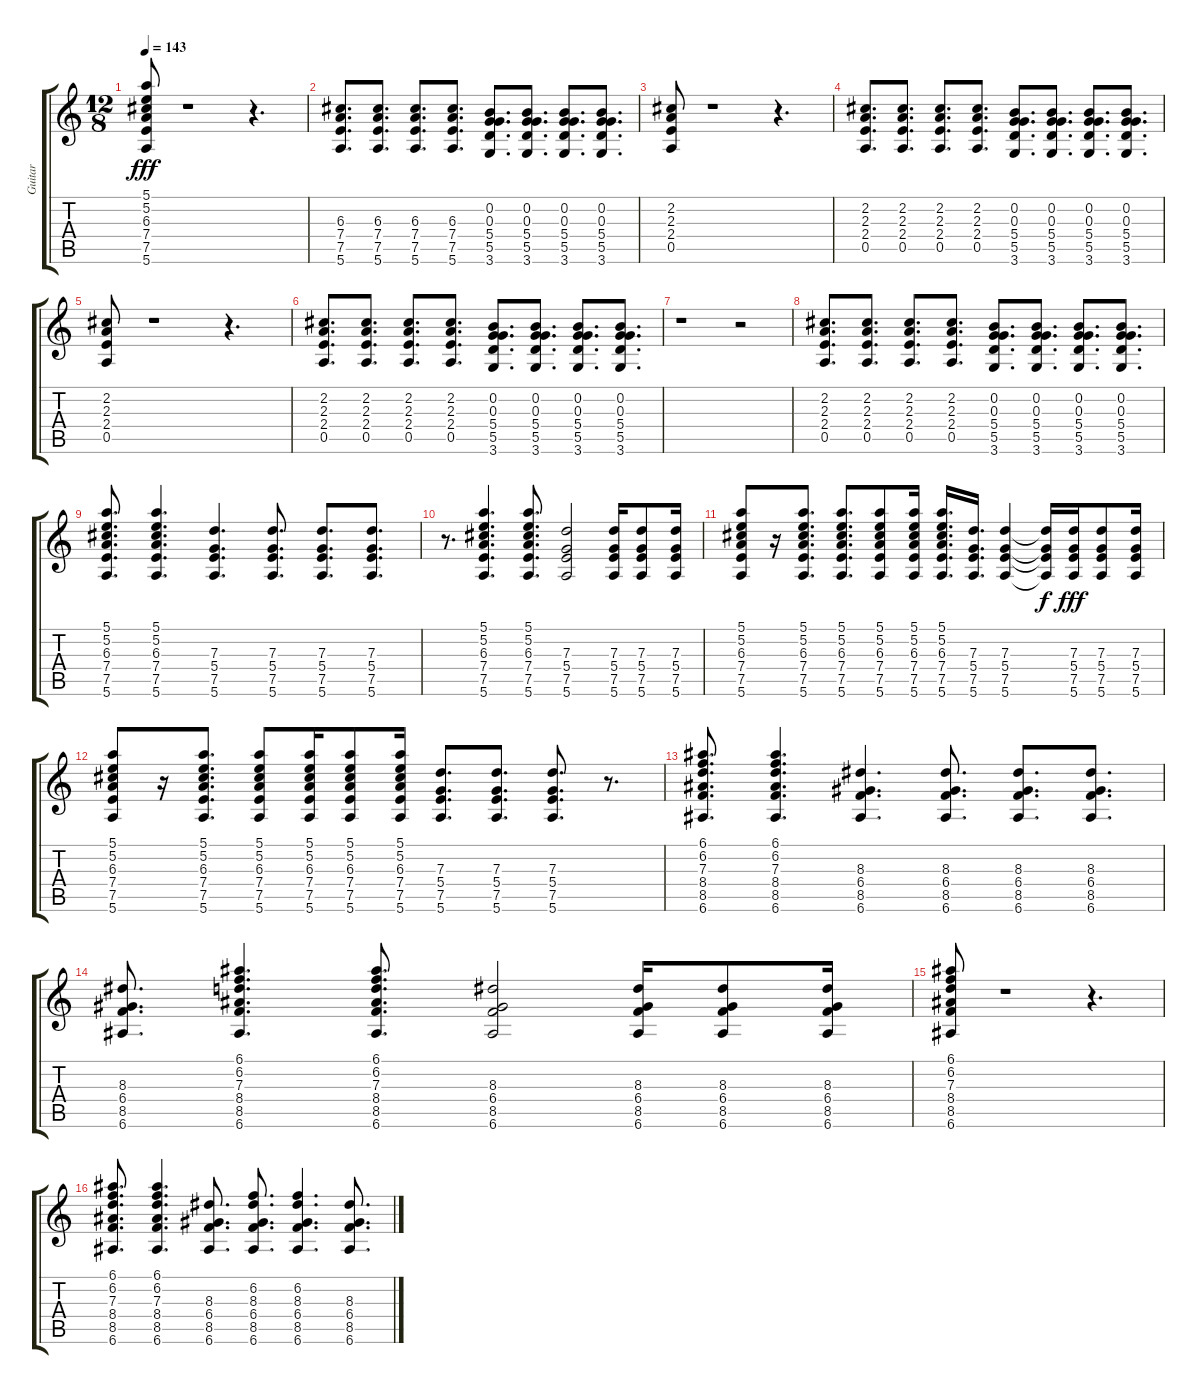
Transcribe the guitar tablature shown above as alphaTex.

\track ("Guitar" "Guitar") {instrument electricguitarclean}
\staff {score tabs}
\tuning (E4 B3 G3 D3 A2 E2) {hide}
\ts (12 8)
\tempo 143
\clef g2
\ks c
(5.1 5.2 6.3 7.4 7.5 5.6).8{dy fff} r.1 r.4{d} |
(6.3 7.4 7.5 5.6).8{d} (6.3 7.4 7.5 5.6).8{d} (6.3 7.4 7.5 5.6).8{d} (6.3 7.4 7.5 5.6).8{d} (0.2 0.3 5.4 5.5 3.6).8{d} (0.2 0.3 5.4 5.5 3.6).8{d} (0.2 0.3 5.4 5.5 3.6).8{d} (0.2 0.3 5.4 5.5 3.6).8{d} |
(2.2 2.3 2.4 0.5).8 r.1 r.4{d} |
(2.2 2.3 2.4 0.5).8{d} (2.2 2.3 2.4 0.5).8{d} (2.2 2.3 2.4 0.5).8{d} (2.2 2.3 2.4 0.5).8{d} (0.2 0.3 5.4 5.5 3.6).8{d} (0.2 0.3 5.4 5.5 3.6).8{d} (0.2 0.3 5.4 5.5 3.6).8{d} (0.2 0.3 5.4 5.5 3.6).8{d} |
(2.2 2.3 2.4 0.5).8 r.1 r.4{d} |
(2.2 2.3 2.4 0.5).8{d} (2.2 2.3 2.4 0.5).8{d} (2.2 2.3 2.4 0.5).8{d} (2.2 2.3 2.4 0.5).8{d} (0.2 0.3 5.4 5.5 3.6).8{d} (0.2 0.3 5.4 5.5 3.6).8{d} (0.2 0.3 5.4 5.5 3.6).8{d} (0.2 0.3 5.4 5.5 3.6).8{d} |
r.1 r.2 |
(2.2 2.3 2.4 0.5).8{d} (2.2 2.3 2.4 0.5).8{d} (2.2 2.3 2.4 0.5).8{d} (2.2 2.3 2.4 0.5).8{d} (0.2 0.3 5.4 5.5 3.6).8{d} (0.2 0.3 5.4 5.5 3.6).8{d} (0.2 0.3 5.4 5.5 3.6).8{d} (0.2 0.3 5.4 5.5 3.6).8{d} |
(5.1 5.2 6.3 7.4 7.5 5.6).8{d} (5.1 5.2 6.3 7.4 7.5 5.6).4{d} (7.3 5.4 7.5 5.6).4{d} (7.3 5.4 7.5 5.6).8{d} (7.3 5.4 7.5 5.6).8{d} (7.3 5.4 7.5 5.6).8{d} |
r.8{d} (5.1 5.2 6.3 7.4 7.5 5.6).4{d} (5.1 5.2 6.3 7.4 7.5 5.6).8{d} (7.3 5.4 7.5 5.6).2 (7.3 5.4 7.5 5.6).16 (7.3 5.4 7.5 5.6).8 (7.3 5.4 7.5 5.6).16 |
(5.1 5.2 6.3 7.4 7.5 5.6).8 r.16 (5.1 5.2 6.3 7.4 7.5 5.6).8{d} (5.1 5.2 6.3 7.4 7.5 5.6).8{d} (5.1 5.2 6.3 7.4 7.5 5.6).8 (5.1 5.2 6.3 7.4 7.5 5.6).16 (5.1 5.2 6.3 7.4 7.5 5.6).16{d} (7.3 5.4 7.5 5.6).16{d} (7.3 5.4 7.5 5.6).4 (7.3{t} 5.4{t} 7.5{t} 5.6{t}).16{dy f} (7.3 5.4 7.5 5.6).16{dy fff} (7.3 5.4 7.5 5.6).8 (7.3 5.4 7.5 5.6).16 |
(5.1 5.2 6.3 7.4 7.5 5.6).8 r.16 (5.1 5.2 6.3 7.4 7.5 5.6).8{d} (5.1 5.2 6.3 7.4 7.5 5.6).8 (5.1 5.2 6.3 7.4 7.5 5.6).16 (5.1 5.2 6.3 7.4 7.5 5.6).8 (5.1 5.2 6.3 7.4 7.5 5.6).16 (7.3 5.4 7.5 5.6).8{d} (7.3 5.4 7.5 5.6).8{d} (7.3 5.4 7.5 5.6).8{d} r.8{d} |
(6.1 6.2 7.3 8.4 8.5 6.6).8{d} (6.1 6.2 7.3 8.4 8.5 6.6).4{d} (8.3 6.4 8.5 6.6).4{d} (8.3 6.4 8.5 6.6).8{d} (8.3 6.4 8.5 6.6).8{d} (8.3 6.4 8.5 6.6).8{d} |
(8.3 6.4 8.5 6.6).8{d} (6.1 6.2 7.3 8.4 8.5 6.6).4{d} (6.1 6.2 7.3 8.4 8.5 6.6).8{d} (8.3 6.4 8.5 6.6).2 (8.3 6.4 8.5 6.6).16 (8.3 6.4 8.5 6.6).8 (8.3 6.4 8.5 6.6).16 |
(6.1 6.2 7.3 8.4 8.5 6.6).8 r.1 r.4{d} |
(6.1 6.2 7.3 8.4 8.5 6.6).8{d} (6.1 6.2 7.3 8.4 8.5 6.6).4{d} (8.3 6.4 8.5 6.6).8{d} (6.2 8.3 6.4 8.5 6.6).8{d} (6.2 8.3 6.4 8.5 6.6).4{d} (8.3 6.4 8.5 6.6).8{d}
